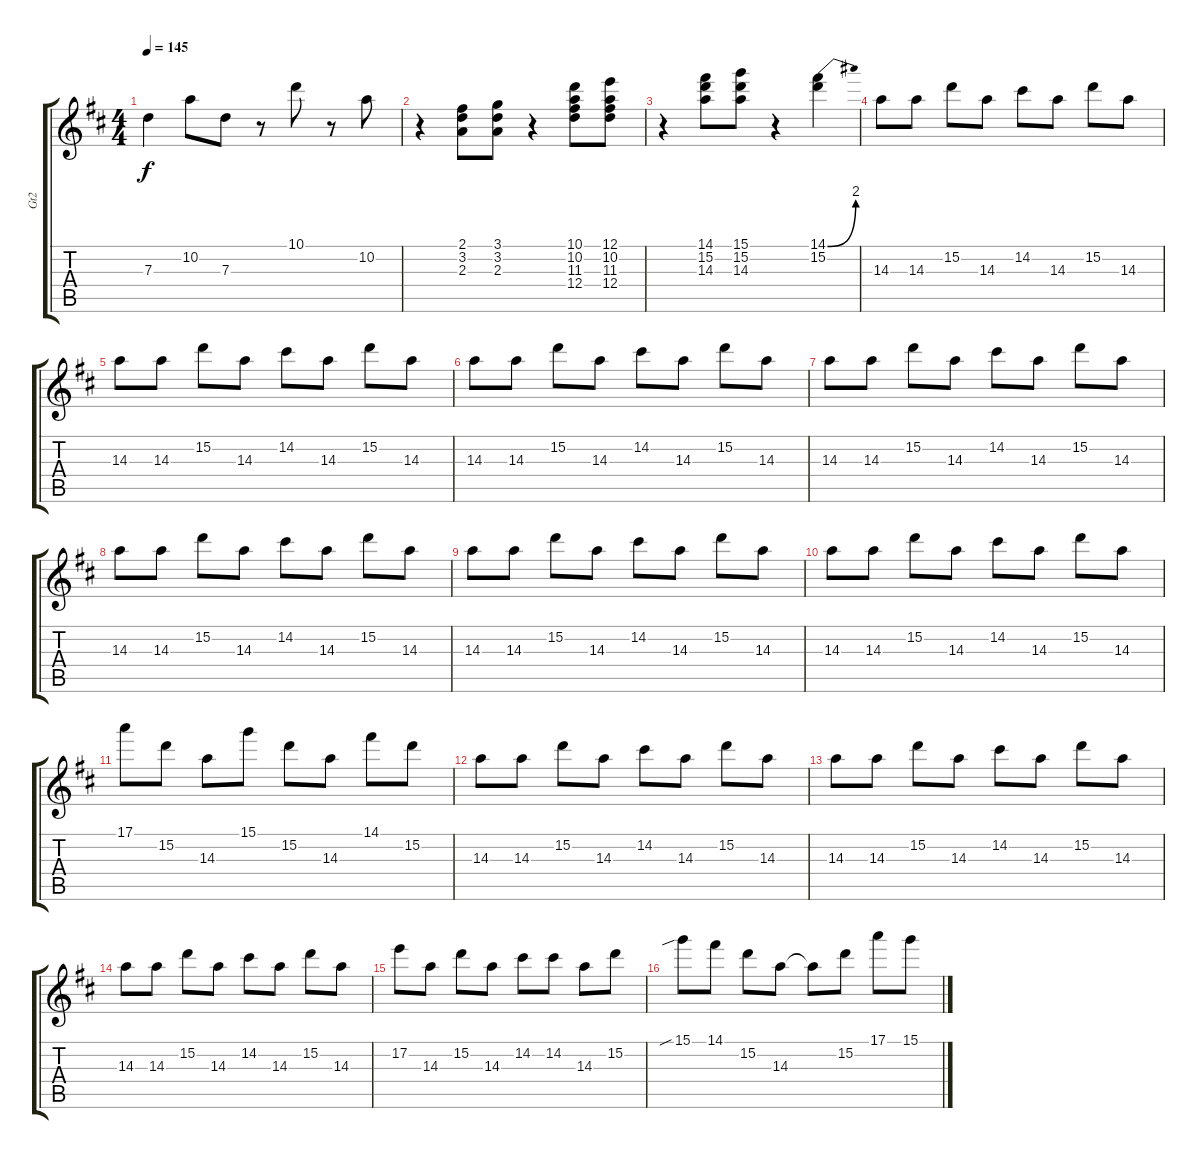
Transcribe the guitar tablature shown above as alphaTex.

\track ("       Gt2           " "       Gt2") {instrument overdrivenguitar}
\staff {score tabs}
\tuning (E4 B3 G3 D3 A2 E2) {hide}
\ts (4 4)
\tempo 145
\clef g2
\ks d
7.3.4{dy f} 10.2.8 7.3.8 r.8 10.1.8 r.8 10.2.8 |
r.4 (2.1 3.2 2.3).8 (3.1 3.2 2.3).8 r.4 (10.1 10.2 11.3 12.4).8 (12.1 10.2 11.3 12.4).8 |
r.4 (14.1 15.2 14.3).8 (15.1 15.2 14.3).8 r.4 (14.1{be (bend 0 0 60 8)} 15.2).4 |
14.3.8 14.3.8 15.2.8 14.3.8 14.2.8 14.3.8 15.2.8 14.3.8 |
14.3.8 14.3.8 15.2.8 14.3.8 14.2.8 14.3.8 15.2.8 14.3.8 |
14.3.8 14.3.8 15.2.8 14.3.8 14.2.8 14.3.8 15.2.8 14.3.8 |
14.3.8 14.3.8 15.2.8 14.3.8 14.2.8 14.3.8 15.2.8 14.3.8 |
14.3.8 14.3.8 15.2.8 14.3.8 14.2.8 14.3.8 15.2.8 14.3.8 |
14.3.8 14.3.8 15.2.8 14.3.8 14.2.8 14.3.8 15.2.8 14.3.8 |
14.3.8 14.3.8 15.2.8 14.3.8 14.2.8 14.3.8 15.2.8 14.3.8 |
17.1.8 15.2.8 14.3.8 15.1.8 15.2.8 14.3.8 14.1.8 15.2.8 |
14.3.8 14.3.8 15.2.8 14.3.8 14.2.8 14.3.8 15.2.8 14.3.8 |
14.3.8 14.3.8 15.2.8 14.3.8 14.2.8 14.3.8 15.2.8 14.3.8 |
14.3.8 14.3.8 15.2.8 14.3.8 14.2.8 14.3.8 15.2.8 14.3.8 |
17.2.8 14.3.8 15.2.8 14.3.8 14.2.8 14.2.8 14.3.8 15.2.8 |
15.1{sib}.8 14.1.8 15.2.8 14.3.8 14.3{t}.8 15.2.8 17.1.8 15.1.8
